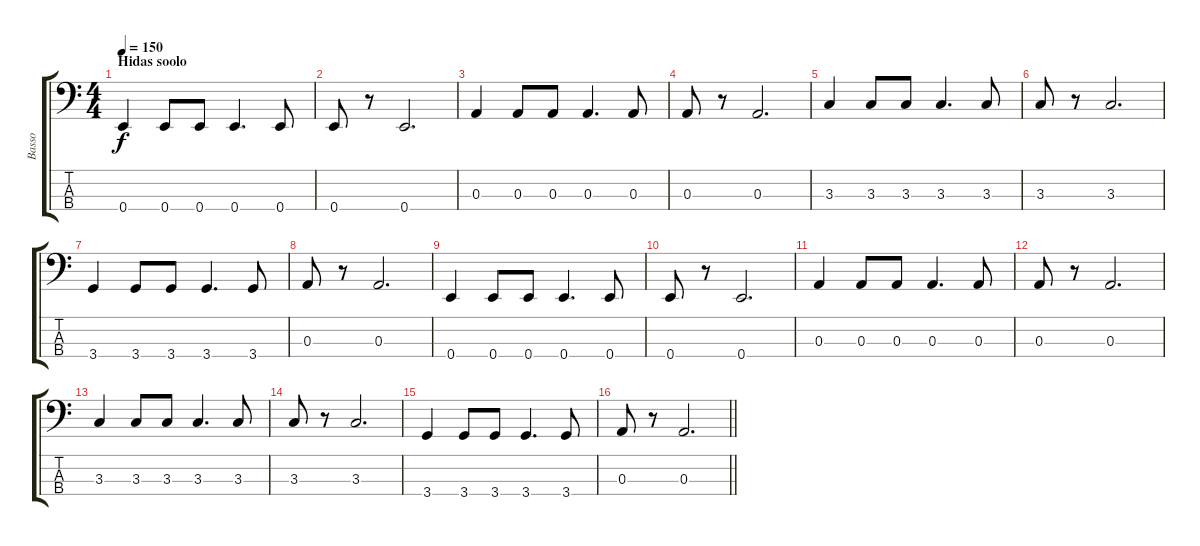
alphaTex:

\track ("Basso" "Basso") {instrument electricbassfinger}
\staff {score tabs}
\tuning (G2 D2 A1 E1) {hide}
\ts (4 4)
\section ("" "Hidas soolo")
\tempo 150
\clef f4
\ks c
0.4.4{dy f} 0.4.8 0.4.8 0.4.4{d} 0.4.8 |
0.4.8 r.8 0.4.2{d} |
0.3.4 0.3.8 0.3.8 0.3.4{d} 0.3.8 |
0.3.8 r.8 0.3.2{d} |
3.3.4 3.3.8 3.3.8 3.3.4{d} 3.3.8 |
3.3.8 r.8 3.3.2{d} |
3.4.4 3.4.8 3.4.8 3.4.4{d} 3.4.8 |
0.3.8 r.8 0.3.2{d} |
0.4.4 0.4.8 0.4.8 0.4.4{d} 0.4.8 |
0.4.8 r.8 0.4.2{d} |
0.3.4 0.3.8 0.3.8 0.3.4{d} 0.3.8 |
0.3.8 r.8 0.3.2{d} |
3.3.4 3.3.8 3.3.8 3.3.4{d} 3.3.8 |
3.3.8 r.8 3.3.2{d} |
3.4.4 3.4.8 3.4.8 3.4.4{d} 3.4.8 |
\barLineRight lightlight
0.3.8 r.8 0.3.2{d}
